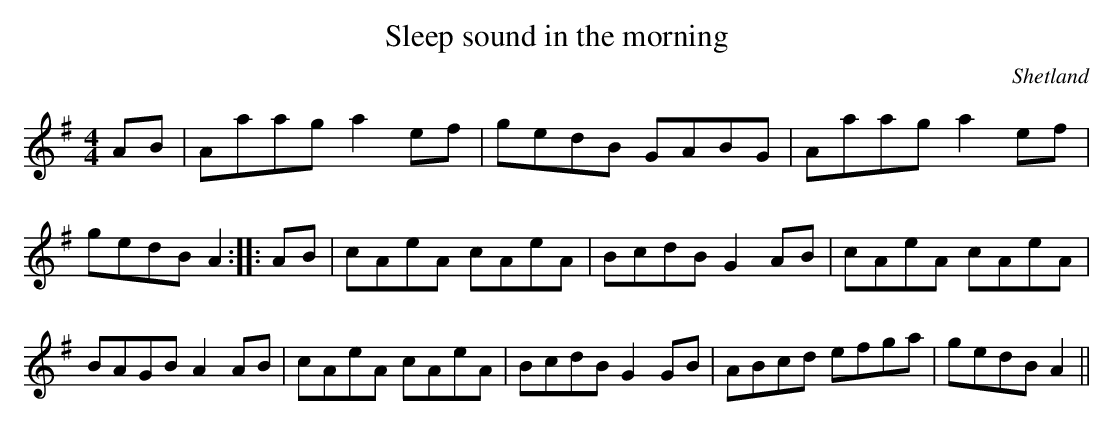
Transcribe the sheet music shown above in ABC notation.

X:1
T:Sleep sound in the morning
O:Shetland
M:4/4
K:ADor
AB|\
Aaag a2ef|gedB GABG|Aaag a2ef|gedB A2::\
AB|\
cAeA cAeA|BcdB G2AB|cAeA cAeA|BAGB A2AB|\
cAeA cAeA|BcdB G2GB|ABcd efga|gedB A2||
